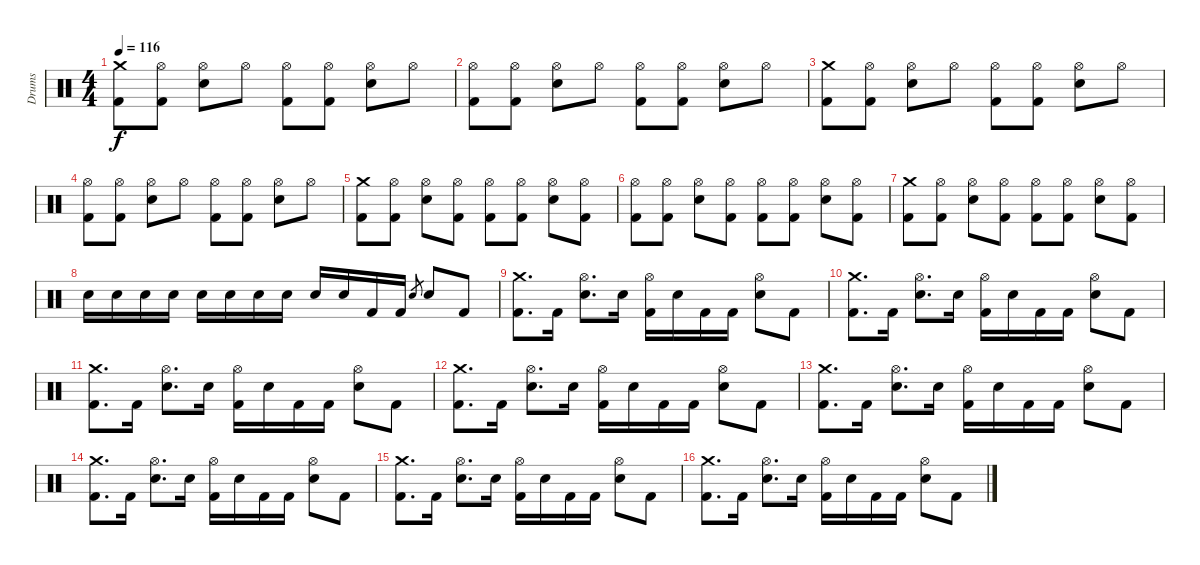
\track ("Drums" "Drums") {instrument percussion}
\staff {score}
\articulation defaults
\ts (4 4)
\tempo 116
\clef neutral
\ks c
("Crash medium (hit)" "Kick (hit) 2").8{dy f} ("Hi-Hat (open)" "Kick (hit) 2").8 ("Hi-Hat (open)" "Electric Snare (hit)").8 "Hi-Hat (open)".8 ("Hi-Hat (open)" "Kick (hit) 2").8 ("Hi-Hat (open)" "Kick (hit) 2").8 ("Hi-Hat (open)" "Electric Snare (hit)").8 "Hi-Hat (open)".8 |
("Hi-Hat (open)" "Kick (hit) 2").8 ("Hi-Hat (open)" "Kick (hit) 2").8 ("Hi-Hat (open)" "Electric Snare (hit)").8 "Hi-Hat (open)".8 ("Hi-Hat (open)" "Kick (hit) 2").8 ("Hi-Hat (open)" "Kick (hit) 2").8 ("Hi-Hat (open)" "Electric Snare (hit)").8 "Hi-Hat (open)".8 |
("Crash medium (hit)" "Kick (hit) 2").8 ("Hi-Hat (open)" "Kick (hit) 2").8 ("Hi-Hat (open)" "Electric Snare (hit)").8 "Hi-Hat (open)".8 ("Hi-Hat (open)" "Kick (hit) 2").8 ("Hi-Hat (open)" "Kick (hit) 2").8 ("Hi-Hat (open)" "Electric Snare (hit)").8 "Hi-Hat (open)".8 |
("Hi-Hat (open)" "Kick (hit) 2").8 ("Hi-Hat (open)" "Kick (hit) 2").8 ("Hi-Hat (open)" "Electric Snare (hit)").8 "Hi-Hat (open)".8 ("Hi-Hat (open)" "Kick (hit) 2").8 ("Hi-Hat (open)" "Kick (hit) 2").8 ("Hi-Hat (open)" "Electric Snare (hit)").8 "Hi-Hat (open)".8 |
("Crash medium (hit)" "Kick (hit) 2").8 ("Hi-Hat (open)" "Kick (hit) 2").8 ("Hi-Hat (open)" "Electric Snare (hit)").8 ("Hi-Hat (open)" "Kick (hit) 2").8 ("Hi-Hat (open)" "Kick (hit) 2").8 ("Hi-Hat (open)" "Kick (hit) 2").8 ("Hi-Hat (open)" "Electric Snare (hit)").8 ("Hi-Hat (open)" "Kick (hit) 2").8 |
("Hi-Hat (open)" "Kick (hit) 2").8 ("Hi-Hat (open)" "Kick (hit) 2").8 ("Hi-Hat (open)" "Electric Snare (hit)").8 ("Hi-Hat (open)" "Kick (hit) 2").8 ("Hi-Hat (open)" "Kick (hit) 2").8 ("Hi-Hat (open)" "Kick (hit) 2").8 ("Hi-Hat (open)" "Electric Snare (hit)").8 ("Hi-Hat (open)" "Kick (hit) 2").8 |
("Crash medium (hit)" "Kick (hit) 2").8 ("Hi-Hat (open)" "Kick (hit) 2").8 ("Hi-Hat (open)" "Electric Snare (hit)").8 ("Hi-Hat (open)" "Kick (hit) 2").8 ("Hi-Hat (open)" "Kick (hit) 2").8 ("Hi-Hat (open)" "Kick (hit) 2").8 ("Hi-Hat (open)" "Electric Snare (hit)").8 ("Hi-Hat (open)" "Kick (hit) 2").8 |
"Electric Snare (hit)".16 "Electric Snare (hit)".16 "Electric Snare (hit)".16 "Electric Snare (hit)".16 "Electric Snare (hit)".16 "Electric Snare (hit)".16 "Electric Snare (hit)".16 "Electric Snare (hit)".16 "Electric Snare (hit)".16 "Electric Snare (hit)".16 "Kick (hit) 2".16 "Kick (hit) 2".16 "Electric Snare (hit)".8{gr} "Electric Snare (hit)".8 "Kick (hit) 2".8 |
("Crash medium (hit)" "Kick (hit) 2").8{d} "Kick (hit) 2".16 ("Hi-Hat (open)" "Electric Snare (hit)").8{d} "Electric Snare (hit)".16 ("Hi-Hat (open)" "Kick (hit) 2").16 "Electric Snare (hit)".16 "Kick (hit) 2".16 "Kick (hit) 2".16 ("Hi-Hat (open)" "Electric Snare (hit)").8 "Kick (hit) 2".8 |
("Crash medium (hit)" "Kick (hit) 2").8{d} "Kick (hit) 2".16 ("Hi-Hat (open)" "Electric Snare (hit)").8{d} "Electric Snare (hit)".16 ("Hi-Hat (open)" "Kick (hit) 2").16 "Electric Snare (hit)".16 "Kick (hit) 2".16 "Kick (hit) 2".16 ("Hi-Hat (open)" "Electric Snare (hit)").8 "Kick (hit) 2".8 |
("Crash medium (hit)" "Kick (hit) 2").8{d} "Kick (hit) 2".16 ("Hi-Hat (open)" "Electric Snare (hit)").8{d} "Electric Snare (hit)".16 ("Hi-Hat (open)" "Kick (hit) 2").16 "Electric Snare (hit)".16 "Kick (hit) 2".16 "Kick (hit) 2".16 ("Hi-Hat (open)" "Electric Snare (hit)").8 "Kick (hit) 2".8 |
("Crash medium (hit)" "Kick (hit) 2").8{d} "Kick (hit) 2".16 ("Hi-Hat (open)" "Electric Snare (hit)").8{d} "Electric Snare (hit)".16 ("Hi-Hat (open)" "Kick (hit) 2").16 "Electric Snare (hit)".16 "Kick (hit) 2".16 "Kick (hit) 2".16 ("Hi-Hat (open)" "Electric Snare (hit)").8 "Kick (hit) 2".8 |
("Crash medium (hit)" "Kick (hit) 2").8{d} "Kick (hit) 2".16 ("Hi-Hat (open)" "Electric Snare (hit)").8{d} "Electric Snare (hit)".16 ("Hi-Hat (open)" "Kick (hit) 2").16 "Electric Snare (hit)".16 "Kick (hit) 2".16 "Kick (hit) 2".16 ("Hi-Hat (open)" "Electric Snare (hit)").8 "Kick (hit) 2".8 |
("Crash medium (hit)" "Kick (hit) 2").8{d} "Kick (hit) 2".16 ("Hi-Hat (open)" "Electric Snare (hit)").8{d} "Electric Snare (hit)".16 ("Hi-Hat (open)" "Kick (hit) 2").16 "Electric Snare (hit)".16 "Kick (hit) 2".16 "Kick (hit) 2".16 ("Hi-Hat (open)" "Electric Snare (hit)").8 "Kick (hit) 2".8 |
("Crash medium (hit)" "Kick (hit) 2").8{d} "Kick (hit) 2".16 ("Hi-Hat (open)" "Electric Snare (hit)").8{d} "Electric Snare (hit)".16 ("Hi-Hat (open)" "Kick (hit) 2").16 "Electric Snare (hit)".16 "Kick (hit) 2".16 "Kick (hit) 2".16 ("Hi-Hat (open)" "Electric Snare (hit)").8 "Kick (hit) 2".8 |
("Crash medium (hit)" "Kick (hit) 2").8{d} "Kick (hit) 2".16 ("Hi-Hat (open)" "Electric Snare (hit)").8{d} "Electric Snare (hit)".16 ("Hi-Hat (open)" "Kick (hit) 2").16 "Electric Snare (hit)".16 "Kick (hit) 2".16 "Kick (hit) 2".16 ("Hi-Hat (open)" "Electric Snare (hit)").8 "Kick (hit) 2".8
